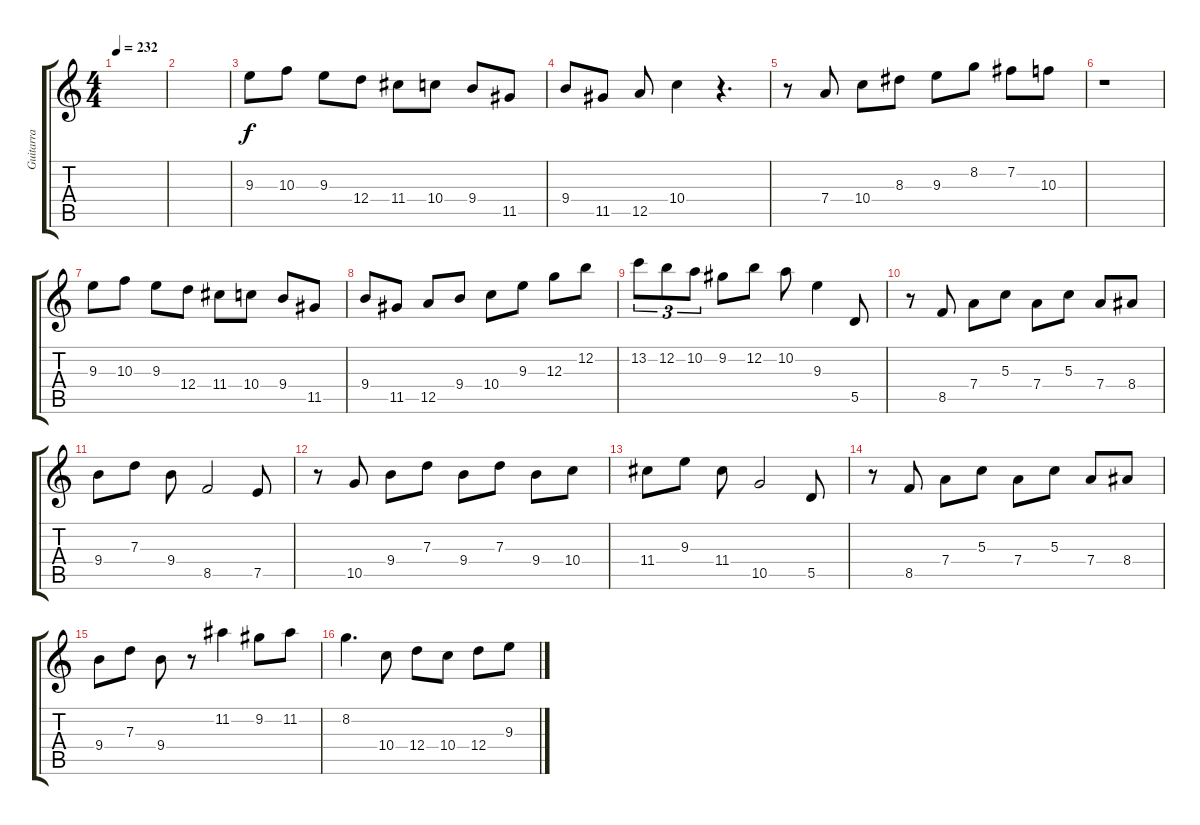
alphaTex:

\track ("Guitarra" "Guitarra") {instrument electricguitarjazz}
\staff {score tabs}
\tuning (E4 B3 G3 D3 A2 E2) {hide}
\ts (4 4)
\tempo 232
\clef g2
\ks c
|
|
9.3.8 10.3.8 9.3.8 12.4.8 11.4.8 10.4.8 9.4.8 11.5.8 |
9.4.8 11.5.8 12.5.8 10.4.4 r.4{d} |
r.8 7.4.8 10.4.8 8.3.8 9.3.8 8.2.8 7.2.8 10.3.8 |
r.1 |
9.3.8 10.3.8 9.3.8 12.4.8 11.4.8 10.4.8 9.4.8 11.5.8 |
9.4.8 11.5.8 12.5.8 9.4.8 10.4.8 9.3.8 12.3.8 12.2.8 |
13.2.8{tu (3 2)} 12.2.8{tu (3 2)} 10.2.8{tu (3 2)} 9.2.8 12.2.8 10.2.8 9.3.4 5.5.8 |
r.8 8.5.8 7.4.8 5.3.8 7.4.8 5.3.8 7.4.8 8.4.8 |
9.4.8 7.3.8 9.4.8 8.5.2 7.5.8 |
r.8 10.5.8 9.4.8 7.3.8 9.4.8 7.3.8 9.4.8 10.4.8 |
11.4.8 9.3.8 11.4.8 10.5.2 5.5.8 |
r.8 8.5.8 7.4.8 5.3.8 7.4.8 5.3.8 7.4.8 8.4.8 |
9.4.8 7.3.8 9.4.8 r.8 11.2.4 9.2.8 11.2.8 |
8.2.4{d} 10.4.8 12.4.8 10.4.8 12.4.8 9.3.8
